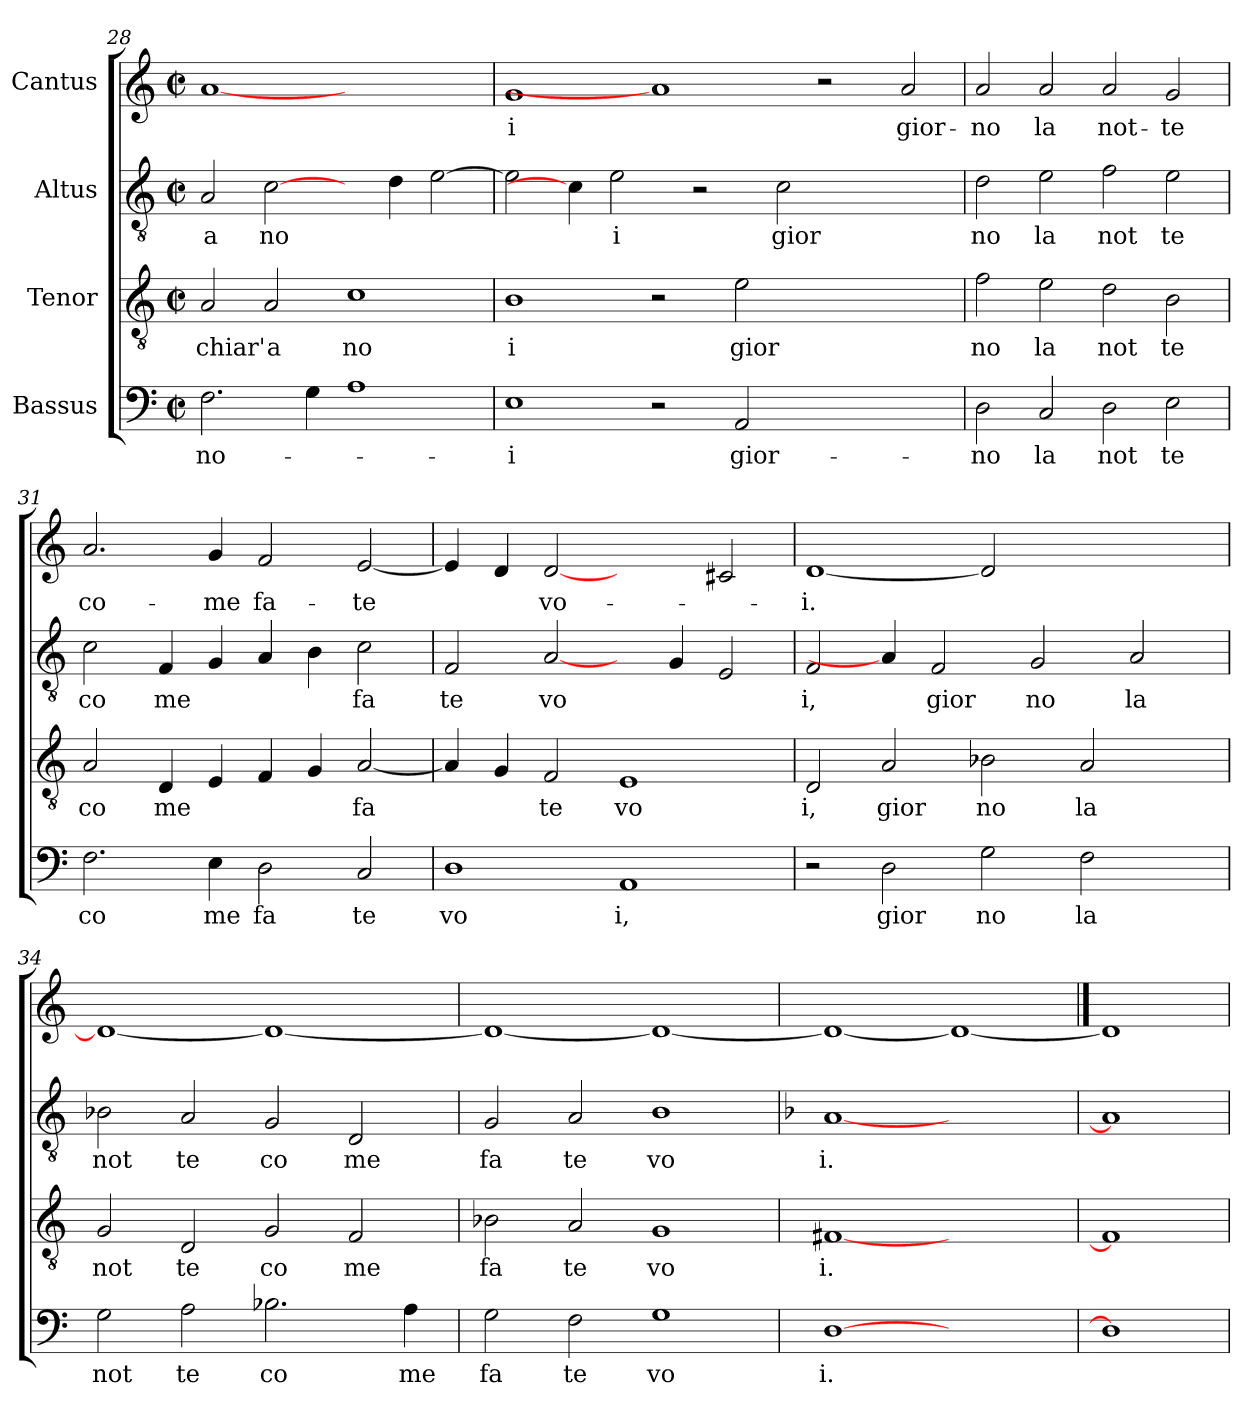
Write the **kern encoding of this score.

**kern	**text	**kern	**text	**kern	**text	**kern	**text
*part4	*part4	*part3	*part3	*part2	*part2	*part1	*part1
*staff4	*staff4	*staff3	*staff3	*staff2	*staff2	*staff1	*staff1
*I"Bassus	*	*I"Tenor	*	*I"Altus	*	*I"Cantus	*
*clefF4	*	*clefGv2	*	*clefGv2	*	*clefG2	*
*	*	*	*	*	*	*k[]	*
*	*	*	*	*	*	*C:	*
*M2/2	*	*M2/2	*	*M2/2	*	*M2/2	*
*met(c|)	*	*met(c|)	*	*met(c|)	*	*met(c|)	*
=28	=28	=28	=28	=28	=28	=28	=28
!	!LO:LY:b:cj	!	!LO:LY:b:cj	!	!LO:LY:b:cj	!	!
2.F\	no-	2A/	chiar'	2A/	a	[1a	.
!	!	!	!LO:LY:b:cj	!	!LO:LY:b:cj	!	!
.	.	2A/	a	[2c\	no	.	.
4G\	.	.	.	.	.	.	.
!	!	!	!LO:LY:b:cj	!	!	!	!
1A	.	1c	no	4ryy	.	1ryy	.
.	.	.	.	4d\	.	.	.
.	.	.	.	[>2e\	.	.	.
=29	=29	=29	=29	=29	=29	=29	=29
!	!LO:LY:b:cj	!	!LO:LY:b:cj	!	!	!	!LO:LY:b:cj
1E	-i	1B	i	2e\]	.	1g	-i
.	.	.	.	4c\]	.	.	.
!	!	!	!	!	!LO:LY:b:cj	!	!
.	.	.	.	2e\	i	.	.
2r	.	2r	.	.	.	1a]	.
.	.	.	.	2r	.	.	.
!	!LO:LY:b:cj	!	!LO:LY:b:cj	!	!	!	!
2AA/	gior-	2e\	gior	.	.	.	.
!	!	!	!	!	!LO:LY:b:cj	!	!
.	.	.	.	2c\	gior	.	.
1ryy	.	1ryy	.	.	.	2r	.
.	.	.	.	2.ryy	.	.	.
!	!	!	!	!	!	!	!LO:LY:b:cj
.	.	.	.	.	.	2a/	gior-
!!LO:LB:g=z
=30	=30	=30	=30	=30	=30	=30	=30
!	!LO:LY:b:cj	!	!LO:LY:b:cj	!	!LO:LY:b:cj	!	!LO:LY:b:cj
2D\	-no	2f\	no	2d\	no	2a/	-no
!	!LO:LY:b:cj	!	!LO:LY:b:cj	!	!LO:LY:b:cj	!	!LO:LY:b:cj
2C/	la	2e\	la	2e\	la	2a/	la
!	!LO:LY:b:cj	!	!LO:LY:b:cj	!	!LO:LY:b:cj	!	!LO:LY:b:cj
2D\	not	2d\	not	2f\	not	2a/	not-
!	!LO:LY:b:cj	!	!LO:LY:b:cj	!	!LO:LY:b:cj	!	!LO:LY:b:cj
2E\	te	2B\	te	2e\	te	2g/	-te
=31	=31	=31	=31	=31	=31	=31	=31
!	!LO:LY:b:cj	!	!LO:LY:b:cj	!	!LO:LY:b:cj	!	!LO:LY:b:cj
2.F\	co	2A/	co	2c\	co	2.a/	co-
!	!	!	!LO:LY:b	!	!LO:LY:b	!	!
.	.	4D/	me	4F/	me	.	.
!	!LO:LY:b:cj	!	!	!	!	!	!LO:LY:b:cj
4E\	me	4E/	.	4G/	.	4g/	-me
!	!LO:LY:b:cj	!	!	!	!	!	!LO:LY:b:cj
2D\	fa	4F/	.	4A/	.	2f/	fa-
.	.	4G/	.	4B\	.	.	.
!	!LO:LY:b:cj	!	!LO:LY:b:cj	!	!LO:LY:b:cj	!	!LO:LY:b:cj
2C/	te	[<2A/	fa	2c\	fa	[<2e/	-te
=32	=32	=32	=32	=32	=32	=32	=32
!	!LO:LY:b:cj	!	!	!	!LO:LY:b:cj	!	!
1D	vo	4A/]	.	2F/	te	4e/]	.
.	.	4G/	.	.	.	4d/	.
!	!	!	!LO:LY:b:cj	!	!LO:LY:b:cj	!	!LO:LY:b:cj
.	.	2F/	te	[2A/	vo	[2d	vo-
!	!LO:LY:b:cj	!	!LO:LY:b:cj	!	!	!	!
1AA	i,	1E	vo	4ryy	.	2ryy	.
.	.	.	.	4G/	.	.	.
.	.	.	.	2E/	.	2c#/	.
=33	=33	=33	=33	=33	=33	=33	=33
!	!	!	!LO:LY:b:cj	!	!LO:LY:b:cj	!	!LO:LY:b:rj
2r	.	2D/	i,	2F/	i,	[<1d	-i.
!	!LO:LY:b:cj	!	!LO:LY:b:cj	!	!	!	!
2D\	gior	2A/	gior	4A/]	.	.	.
!	!	!	!	!	!LO:LY:b:cj	!	!
.	.	.	.	2F/	gior	.	.
!	!LO:LY:b:cj	!	!LO:LY:b:cj	!	!	!	!
2G\	no	2B-\	no	.	.	2d]	.
!	!	!	!	!	!LO:LY:b:cj	!	!
.	.	.	.	2G/	no	.	.
!	!LO:LY:b:cj	!	!LO:LY:b:cj	!	!	!	!
2F\	la	2A/	la	.	.	2.ryy	.
!	!	!	!	!	!LO:LY:b:cj	!	!
.	.	.	.	2A/	la	.	.
4ryy	.	4ryy	.	.	.	.	.
=34	=34	=34	=34	=34	=34	=34	=34
!	!LO:LY:b:cj	!	!LO:LY:b:cj	!	!LO:LY:b:cj	!	!
2G\	not	2G/	not	2B-\	not	1d_<	.
!	!LO:LY:b:cj	!	!LO:LY:b:cj	!	!LO:LY:b:cj	!	!
2A\	te	2D/	te	2A/	te	.	.
!	!LO:LY:b:cj	!	!LO:LY:b:cj	!	!LO:LY:b:cj	!	!
2.B-\	co	2G/	co	2G/	co	1d_	.
!	!	!	!LO:LY:b:cj	!	!LO:LY:b:cj	!	!
.	.	2F/	me	2D/	me	.	.
!	!LO:LY:b:cj	!	!	!	!	!	!
4A\	me	.	.	.	.	.	.
=35	=35	=35	=35	=35	=35	=35	=35
!	!LO:LY:b:cj	!	!LO:LY:b:cj	!	!LO:LY:b:cj	!	!
2G\	fa	2B-\	fa	2G/	fa	1d_<	.
!	!LO:LY:b:cj	!	!LO:LY:b:cj	!	!LO:LY:b:cj	!	!
2F\	te	2A/	te	2A/	te	.	.
!	!LO:LY:b:cj	!	!LO:LY:b:cj	!	!LO:LY:b:cj	!	!
1G	vo	1G	vo	1B	vo	1d_	.
=36	=36	=36	=36	=36	=36	=36	=36
*	*	*	*	*k[b-]	*	*	*
*	*	*	*	*F:	*	*	*
!	!LO:LY:b:cj	!	!LO:LY:b:cj	!	!LO:LY:b:cj	!	!
[1D	i.	[1F#	i.	[1A	i.	1d_	.
1ryy	.	1ryy	.	1ryy	.	1d_	.
=37	==37	=37	==37	=37	==37	==37	==37
1D]	.	1F#]	.	1A]	.	1d]	.
=	=	=	=	=	=	=	=
*-	*-	*-	*-	*-	*-	*-	*-
